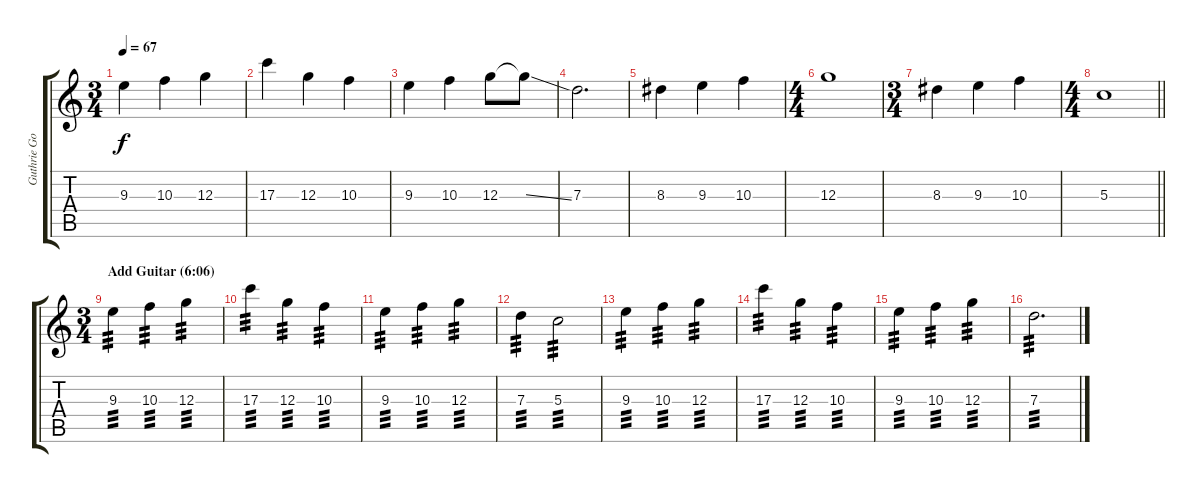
\track ("Guthrie Govan" "Guthrie Go") {instrument electricguitarjazz}
\staff {score tabs}
\tuning (E4 B3 G3 D3 A2 E2) {hide}
\ts (3 4)
\tempo 67
\clef g2
\ks c
9.3.4{dy f} 10.3.4 12.3.4 |
17.3.4 12.3.4 10.3.4 |
9.3.4 10.3.4 12.3.8 12.3{ss t}.8 |
7.3.2{d} |
8.3.4 9.3.4 10.3.4 |
\ts (4 4)
12.3.1 |
\ts (3 4)
8.3.4 9.3.4 10.3.4 |
\ts (4 4)
\barLineRight lightlight
5.3.1 |
\ts (3 4)
\section ("" "Add Guitar (6:06)")
9.3.4{tp 3 volume 14 instrument distortionguitar} 10.3.4{tp 3} 12.3.4{tp 3} |
17.3.4{tp 3} 12.3.4{tp 3} 10.3.4{tp 3} |
9.3.4{tp 3} 10.3.4{tp 3} 12.3.4{tp 3} |
7.3.4{tp 3} 5.3.2{tp 3} |
9.3.4{tp 3} 10.3.4{tp 3} 12.3.4{tp 3} |
17.3.4{tp 3} 12.3.4{tp 3} 10.3.4{tp 3} |
9.3.4{tp 3} 10.3.4{tp 3} 12.3.4{tp 3} |
7.3.2{d tp 3}
